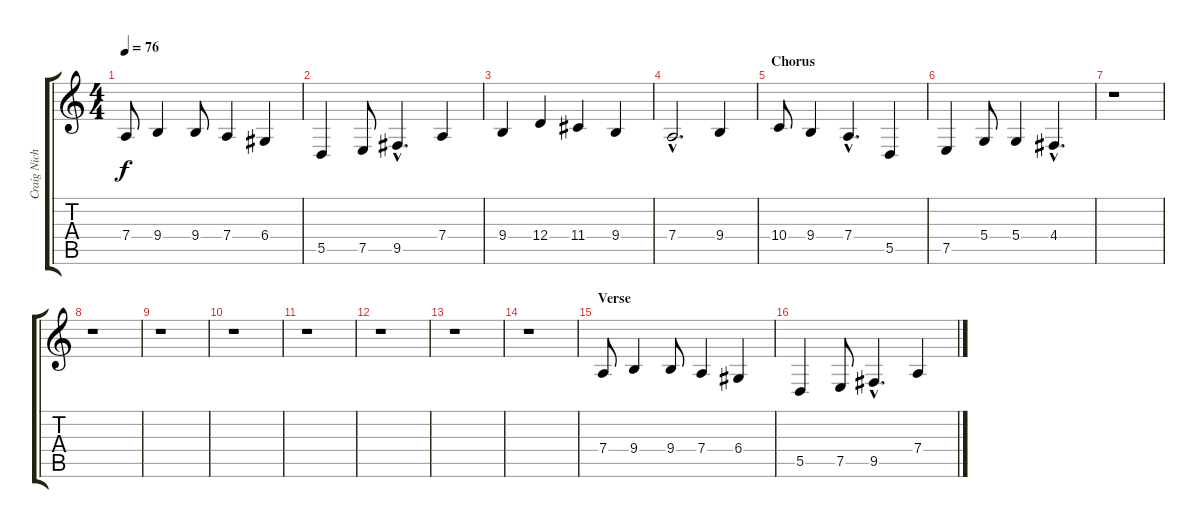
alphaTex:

\track ("Craig Nicholls Voice" "Craig Nich") {instrument clarinet}
\staff {score tabs}
\tuning (E4 B3 G3 D3 A2 E2) {hide}
\ts (4 4)
\tempo 76
\clef g2
\ks c
7.4.8{dy f} 9.4.4 9.4.8 7.4.4 6.4.4 |
5.5.4 7.5.8 9.5{hac}.4{d} 7.4.4 |
9.4.4 12.4.4 11.4.4 9.4.4 |
7.4{hac}.2{d} 9.4.4 |
\section ("" "Chorus")
10.4.8 9.4.4 7.4{hac}.4{d} 5.5.4 |
7.5.4 5.4.8 5.4.4 4.4{hac}.4{d} |
r.1 |
r.1 |
r.1 |
r.1 |
r.1 |
r.1 |
r.1 |
r.1 |
\section ("" "Verse")
7.4.8 9.4.4 9.4.8 7.4.4 6.4.4 |
5.5.4 7.5.8 9.5{hac}.4{d} 7.4.4
